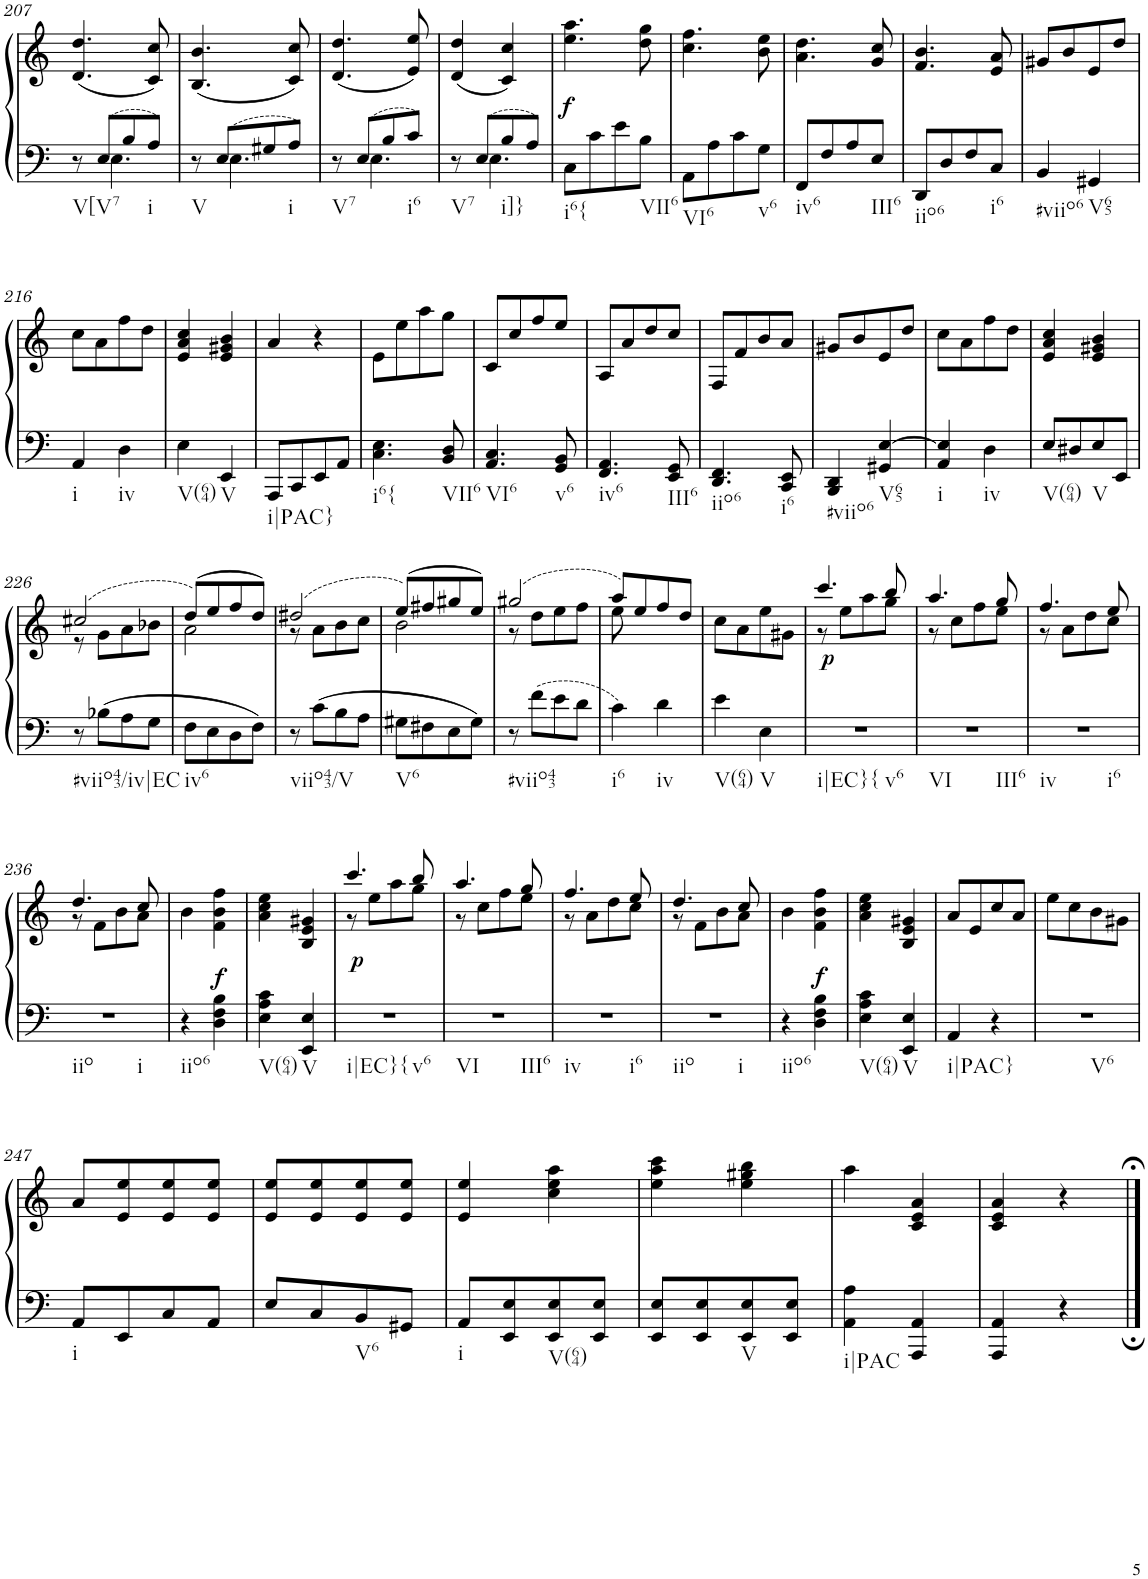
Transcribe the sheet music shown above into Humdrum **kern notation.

**kern	**kern	**dynam
*part1	*part1	*part1
*staff2	*staff1	*staff1/2
*I"Piano	*	*
*I'Pno.	*	*
!!LO:PB:g=z
*clefF4	*clefG2	*
*k[]	*k[]	*
*M2/4	*M2/4	*
=207	=207	=207
*^	*	*
!LO:TX:b:t=V[V7	!	!	!
8r	8ryy	(4.d/ 4.dd/	.
8E/L	4.E\	.	.
8B/	.	.	.
!LO:TX:b:t=i	!	!	!
8A/J	.	8c/ 8cc/)	.
=208	=208	=208	=208
!LO:TX:b:t=V	!	!	!
8r	8ryy	(4.B/ 4.b/	.
8E/L	4.E\	.	.
8G#X/	.	.	.
!LO:TX:b:t=i	!	!	!
8A/J	.	8c/ 8cc/)	.
=209	=209	=209	=209
!LO:TX:b:t=V7	!	!	!
8r	8ryy	(4.d/ 4.dd/	.
8E/L	4.E\	.	.
8B/	.	.	.
!LO:TX:b:t=i6	!	!	!
8c/J	.	8e/ 8ee/)	.
=210	=210	=210	=210
!LO:TX:b:t=V7	!	!	!
8r	8ryy	(4d/ 4dd/	.
8E/L	4.E\	.	.
!LO:TX:b:t=i]}	!	!	!
8B/	.	4c/ 4cc/)	.
8A/J	.	.	.
*v	*v	*	*
=211	=211	=211
!LO:TX:b:t=i6{	!	!
!	!	!LO:DY:b
8C\L	4.ee\ 4.aa\	f
8c\	.	.
8e\	.	.
!LO:TX:b:t=VII6	!	!
8B\J	8dd\ 8gg\	.
=212	=212	=212
!LO:TX:b:t=VI6	!	!
8AA\L	4.cc\ 4.ff\	.
8A\	.	.
8c\	.	.
!LO:TX:b:t=v6	!	!
8G\J	8b\ 8ee\	.
=213	=213	=213
!LO:TX:b:t=iv6	!	!
8FF/L	4.a\ 4.dd\	.
8F/	.	.
8A/	.	.
!LO:TX:b:t=III6	!	!
8E/J	8g/ 8cc/	.
=214	=214	=214
!LO:TX:b:t=iio6	!	!
8DD/L	4.f/ 4.b/	.
8D/	.	.
8F/	.	.
!LO:TX:b:t=i6	!	!
8C/J	8e/ 8a/	.
=215	=215	=215
!LO:TX:b:t=#viio6	!	!
4BB/	8g#X/L	.
.	8b/	.
!LO:TX:b:t=V65	!	!
4GG#X/	8e/	.
.	8dd/J	.
!!LO:LB:g=z
=216	=216	=216
!LO:TX:b:t=i	!	!
4AA/	8cc\L	.
.	8a\	.
!LO:TX:b:t=iv	!	!
4D\	8ff\	.
.	8dd\J	.
=217	=217	=217
!LO:TX:b:t=V(64)	!	!
4E\	4e/ 4a/ 4cc/	.
!LO:TX:b:t=V	!	!
4EE/	4e/ 4g#X/ 4b/	.
=218	=218	=218
!LO:TX:b:t=i|PAC}	!	!
8AAA/L	4a/	.
8CC/	.	.
8EE/	4r	.
8AA/J	.	.
=219	=219	=219
!LO:TX:b:t=i6{	!	!
4.C\ 4.E\	8e\L	.
.	8ee\	.
.	8aa\	.
!LO:TX:b:t=VII6	!	!
8BB/ 8D/	8gg\J	.
=220	=220	=220
!LO:TX:b:t=VI6	!	!
4.AA/ 4.C/	8c/L	.
.	8cc/	.
.	8ff/	.
!LO:TX:b:t=v6	!	!
8GG/ 8BB/	8ee/J	.
=221	=221	=221
!LO:TX:b:t=iv6	!	!
4.FF/ 4.AA/	8A/L	.
.	8a/	.
.	8dd/	.
!LO:TX:b:t=III6	!	!
8EE/ 8GG/	8cc/J	.
=222	=222	=222
!LO:TX:b:t=iio6	!	!
4.DD/ 4.FF/	8F/L	.
.	8f/	.
.	8b/	.
!LO:TX:b:t=i6	!	!
8CC/ 8EE/	8a/J	.
=223	=223	=223
!LO:TX:b:t=#viio6	!	!
4BBB/ 4DD/	8g#X/L	.
.	8b/	.
!LO:TX:b:t=V65	!	!
4GG#X/ [4E/	8e/	.
.	8dd/J	.
=224	=224	=224
!LO:TX:b:t=i	!	!
4AA/ 4E/]	8cc\L	.
.	8a\	.
!LO:TX:b:t=iv	!	!
4D\	8ff\	.
.	8dd\J	.
=225	=225	=225
!LO:TX:b:t=V(64)	!	!
8E/L	4e/ 4a/ 4cc/	.
8D#X/	.	.
!LO:TX:b:t=V	!	!
8E/	4e/ 4g#X/ 4b/	.
8EE/J	.	.
!!LO:LB:g=z
=226	=226	=226
*	*^	*
!LO:TX:b:t=#viio43/iv|EC	!	!	!
8r	(2cc#X/	8r	.
8B-X\L	.	8g\L	.
8A\	.	8a\	.
8G\J	.	8b-X\J	.
=227	=227	=227	=227
!LO:TX:b:t=iv6	!	!	!
8F\L	(8dd/L)	2a\	.
8E\	8ee/	.	.
8D\	8ff/	.	.
8F\J	8dd/J)	.	.
=228	=228	=228	=228
!LO:TX:b:t=viio43/V	!	!	!
8r	(2dd#X/	8r	.
8c\L	.	8a\L	.
8B\	.	8b\	.
8A\J	.	8cc\J	.
=229	=229	=229	=229
!LO:TX:b:t=V6	!	!	!
8G#X\L	(8ee/L)	2b\	.
8F#X\	8ff#X/	.	.
8E\	8gg#X/	.	.
8G#\J	8ee/J)	.	.
=230	=230	=230	=230
!LO:TX:b:t=#viio43	!	!	!
8r	(2gg#X/	8r	.
8f\L	.	8dd\L	.
8e\	.	8ee\	.
8d\J	.	8ff\J	.
=231	=231	=231	=231
!LO:TX:b:t=i6	!	!	!
4c\	8aa/L)	8ee\	.
.	8ee/	8ryy	.
!LO:TX:b:t=iv	!	!	!
4d\	8ff/	4ryy	.
.	8dd/J	.	.
*	*v	*v	*
=232	=232	=232
!LO:TX:b:t=V(64)	!	!
4e\	8cc\L	.
.	8a\	.
!LO:TX:b:t=V	!	!
4E\	8ee\	.
.	8g#X\J	.
=233	=233	=233
*	*^	*
!LO:TX:b:t=i|EC}{	!	!	!
!LO:TX:b:t=v6	!	!	!
!	!	!	!LO:DY:b
2r	4.ccc/	8r	p
.	.	8ee\L	.
.	.	8aa\	.
.	8bb/	8gg\J	.
=234	=234	=234	=234
!LO:TX:b:t=VI	!	!	!
!LO:TX:b:t=III6	!	!	!
2r	4.aa/	8r	.
.	.	8cc\L	.
.	.	8ff\	.
.	8gg/	8ee\J	.
=235	=235	=235	=235
!LO:TX:b:t=iv	!	!	!
!LO:TX:b:t=i6	!	!	!
2r	4.ff/	8r	.
.	.	8a\L	.
.	.	8dd\	.
.	8ee/	8cc\J	.
!!LO:LB:g=z	!!
=236	=236	=236	=236
!LO:TX:b:t=iio	!	!	!
!LO:TX:b:t=i	!	!	!
2r	4.dd/	8r	.
.	.	8f\L	.
.	.	8b\	.
.	8cc/	8a\J	.
=237	=237	=237	=237
!LO:TX:b:t=iio6	!	!	!
*	*v	*v	*
4r	4b\	.
!	!	!LO:DY:a=2
4D\ 4F\ 4B\	4f\ 4b\ 4ff\	f
=238	=238	=238
!LO:TX:b:t=V(64)	!	!
4E\ 4A\ 4c\	4a\ 4cc\ 4ee\	.
!LO:TX:b:t=V	!	!
4EE/ 4E/	4B/ 4e/ 4g#X/	.
=239	=239	=239
*	*^	*
!LO:TX:b:t=i|EC}{	!	!	!
!LO:TX:b:t=v6	!	!	!
!	!	!	!LO:DY:b
2r	4.ccc/	8r	p
.	.	8ee\L	.
.	.	8aa\	.
.	8bb/	8gg\J	.
=240	=240	=240	=240
!LO:TX:b:t=VI	!	!	!
!LO:TX:b:t=III6	!	!	!
2r	4.aa/	8r	.
.	.	8cc\L	.
.	.	8ff\	.
.	8gg/	8ee\J	.
=241	=241	=241	=241
!LO:TX:b:t=iv	!	!	!
!LO:TX:b:t=i6	!	!	!
2r	4.ff/	8r	.
.	.	8a\L	.
.	.	8dd\	.
.	8ee/	8cc\J	.
=242	=242	=242	=242
!LO:TX:b:t=iio	!	!	!
!LO:TX:b:t=i	!	!	!
2r	4.dd/	8r	.
.	.	8f\L	.
.	.	8b\	.
.	8cc/	8a\J	.
=243	=243	=243	=243
!LO:TX:b:t=iio6	!	!	!
*	*v	*v	*
4r	4b\	.
!	!	!LO:DY:a=2
4D\ 4F\ 4B\	4f\ 4b\ 4ff\	f
=244	=244	=244
!LO:TX:b:t=V(64)	!	!
4E\ 4A\ 4c\	4a\ 4cc\ 4ee\	.
!LO:TX:b:t=V	!	!
4EE/ 4E/	4B/ 4e/ 4g#X/	.
=245	=245	=245
!LO:TX:b:t=i|PAC}	!	!
4AA/	8a/L	.
.	8e/	.
4r	8cc/	.
.	8a/J	.
=246	=246	=246
!LO:TX:b:t=V6	!	!
2r	8ee\L	.
.	8cc\	.
.	8b\	.
.	8g#X\J	.
!!LO:LB:g=z
=247	=247	=247
!LO:TX:b:t=i	!	!
8AA/L	8a/L	.
8EE/	8e/ 8ee/	.
8C/	8e/ 8ee/	.
8AA/J	8e/ 8ee/J	.
=248	=248	=248
8E/L	8e/ 8ee/L	.
8C/	8e/ 8ee/	.
!LO:TX:b:t=V6	!	!
8BB/	8e/ 8ee/	.
8GG#X/J	8e/ 8ee/J	.
=249	=249	=249
!LO:TX:b:t=i	!	!
8AA/L	4e/ 4ee/	.
8EE/ 8E/	.	.
!LO:TX:b:t=V(64)	!	!
8EE/ 8E/	4cc\ 4ee\ 4aa\	.
8EE/ 8E/J	.	.
=250	=250	=250
8EE/ 8E/L	4ee\ 4aa\ 4ccc\	.
8EE/ 8E/	.	.
!LO:TX:b:t=V	!	!
8EE/ 8E/	4ee\ 4gg#X\ 4bb\	.
8EE/ 8E/J	.	.
=251	=251	=251
!LO:TX:b:t=i|PAC	!	!
4AA\ 4A\	4aa\	.
4AAA/ 4AA/	4c/ 4e/ 4a/	.
=252	=252	=252
4AAA/ 4AA/	4c/ 4e/ 4a/	.
4r	4r	.
==	==	==
*-	*-	*-
